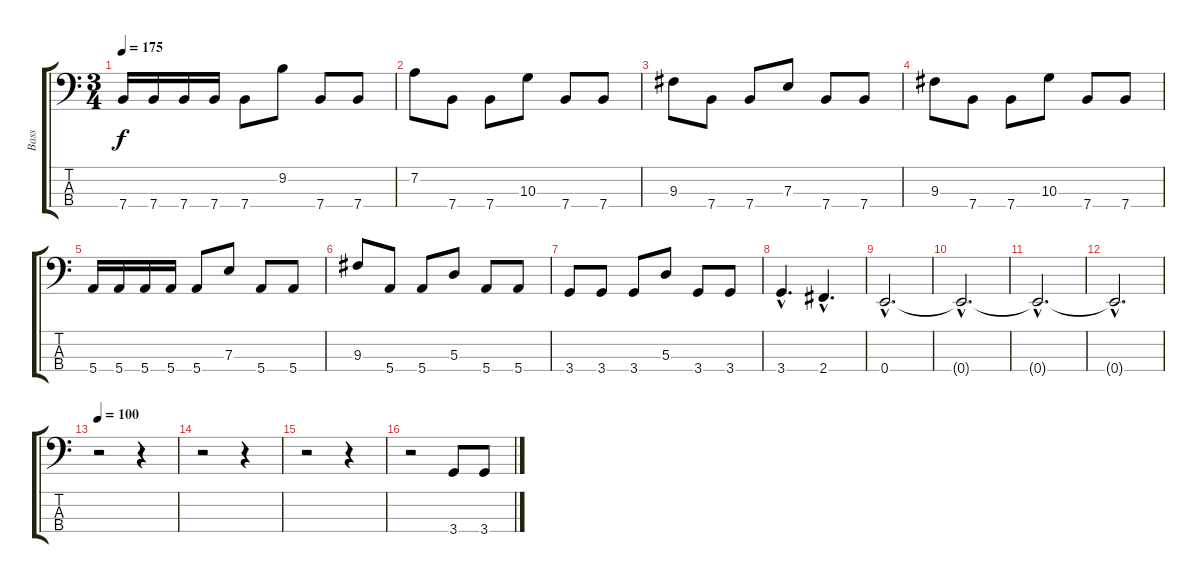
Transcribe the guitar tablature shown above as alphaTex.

\track ("Bass" "Bass") {instrument electricbasspick}
\staff {score tabs}
\tuning (G2 D2 A1 E1) {hide}
\ts (3 4)
\tempo 175
\clef f4
\ks c
7.4.16{dy f volume 12} 7.4.16 7.4.16 7.4.16 7.4.8 9.2.8 7.4.8 7.4.8 |
7.2.8 7.4.8 7.4.8 10.3.8 7.4.8 7.4.8 |
9.3.8 7.4.8 7.4.8 7.3.8 7.4.8 7.4.8 |
9.3.8 7.4.8 7.4.8 10.3.8 7.4.8 7.4.8 |
5.4.16 5.4.16 5.4.16 5.4.16 5.4.8 7.3.8 5.4.8 5.4.8 |
9.3.8 5.4.8 5.4.8 5.3.8 5.4.8 5.4.8 |
3.4.8 3.4.8 3.4.8 5.3.8 3.4.8 3.4.8 |
3.4{hac}.4{d} 2.4{hac}.4{d} |
0.4{hac}.2{d volume 3} |
0.4{hac t}.2{d} |
0.4{hac t}.2{d} |
0.4{hac t}.2{d} |
\tempo 100
r.2 r.4 |
r.2 r.4 |
r.2 r.4 |
r.2{volume 10} 3.4.8{instrument electricguitarmuted} 3.4.8
